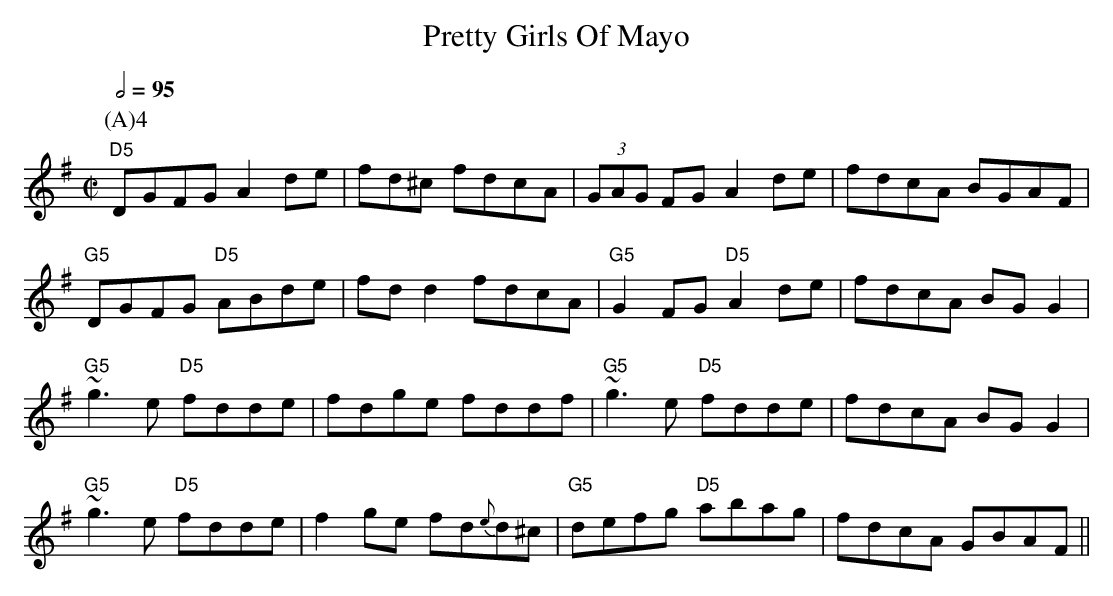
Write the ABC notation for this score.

X:1
T: Pretty Girls Of Mayo
M: C|
Q:1/2=95
L: 1/8
K: Gmaj
P:(A)4
[P:A]"D5"DGFG A2de|fd^c fdcA|(3GAG FG A2de|fdcA BGAF|
"G5"DGFG "D5"ABde|fd d2 fdcA|"G5"G2FG "D5"A2de|fdcA BG G2|
"G5"~g3e "D5"fdde|fdge fddf|"G5"~g3 e "D5"fdde|fdcA BG G2|
"G5"~g3 e "D5"fdde|f2 ge fd{e}d^c|"G5"defg "D5"abag|fdcA GBAF||
